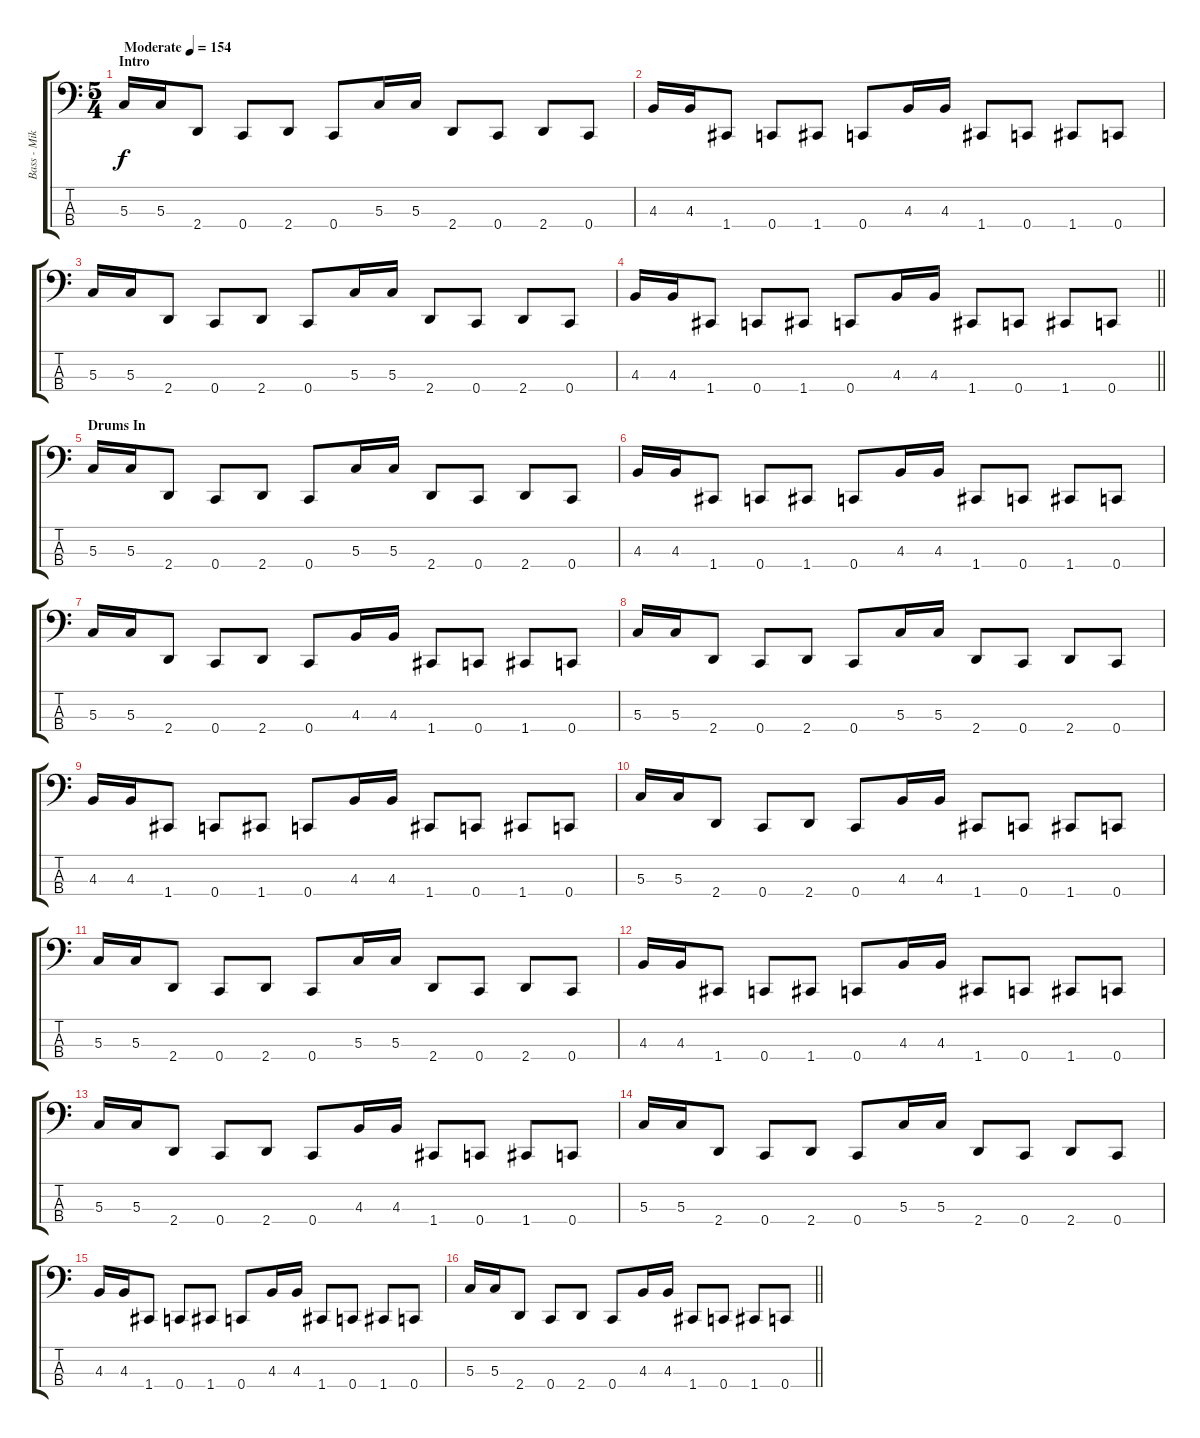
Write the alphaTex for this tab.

\track ("Bass - Mike D' Antonio" "Bass - Mik") {instrument electricbasspick}
\staff {score tabs}
\tuning (F2 C2 G1 C1) {hide}
\ts (5 4)
\section ("" "Intro")
\tempo (154 "Moderate")
\clef f4
\ks c
5.3.16{dy f instrument electricbasspick} 5.3.16 2.4.8 0.4.8 2.4.8 0.4.8 5.3.16 5.3.16 2.4.8 0.4.8 2.4.8 0.4.8 |
4.3.16 4.3.16 1.4.8 0.4.8 1.4.8 0.4.8 4.3.16 4.3.16 1.4.8 0.4.8 1.4.8 0.4.8 |
5.3.16 5.3.16 2.4.8 0.4.8 2.4.8 0.4.8 5.3.16 5.3.16 2.4.8 0.4.8 2.4.8 0.4.8 |
\barLineRight lightlight
4.3.16 4.3.16 1.4.8 0.4.8 1.4.8 0.4.8 4.3.16 4.3.16 1.4.8 0.4.8 1.4.8 0.4.8 |
\section ("" "Drums In")
5.3.16 5.3.16 2.4.8 0.4.8 2.4.8 0.4.8 5.3.16 5.3.16 2.4.8 0.4.8 2.4.8 0.4.8 |
4.3.16 4.3.16 1.4.8 0.4.8 1.4.8 0.4.8 4.3.16 4.3.16 1.4.8 0.4.8 1.4.8 0.4.8 |
5.3.16 5.3.16 2.4.8 0.4.8 2.4.8 0.4.8 4.3.16 4.3.16 1.4.8 0.4.8 1.4.8 0.4.8 |
5.3.16 5.3.16 2.4.8 0.4.8 2.4.8 0.4.8 5.3.16 5.3.16 2.4.8 0.4.8 2.4.8 0.4.8 |
4.3.16 4.3.16 1.4.8 0.4.8 1.4.8 0.4.8 4.3.16 4.3.16 1.4.8 0.4.8 1.4.8 0.4.8 |
5.3.16 5.3.16 2.4.8 0.4.8 2.4.8 0.4.8 4.3.16 4.3.16 1.4.8 0.4.8 1.4.8 0.4.8 |
5.3.16 5.3.16 2.4.8 0.4.8 2.4.8 0.4.8 5.3.16 5.3.16 2.4.8 0.4.8 2.4.8 0.4.8 |
4.3.16 4.3.16 1.4.8 0.4.8 1.4.8 0.4.8 4.3.16 4.3.16 1.4.8 0.4.8 1.4.8 0.4.8 |
5.3.16 5.3.16 2.4.8 0.4.8 2.4.8 0.4.8 4.3.16 4.3.16 1.4.8 0.4.8 1.4.8 0.4.8 |
5.3.16 5.3.16 2.4.8 0.4.8 2.4.8 0.4.8 5.3.16 5.3.16 2.4.8 0.4.8 2.4.8 0.4.8 |
4.3.16 4.3.16 1.4.8 0.4.8 1.4.8 0.4.8 4.3.16 4.3.16 1.4.8 0.4.8 1.4.8 0.4.8 |
\barLineRight lightlight
5.3.16 5.3.16 2.4.8 0.4.8 2.4.8 0.4.8 4.3.16 4.3.16 1.4.8 0.4.8 1.4.8 0.4.8
